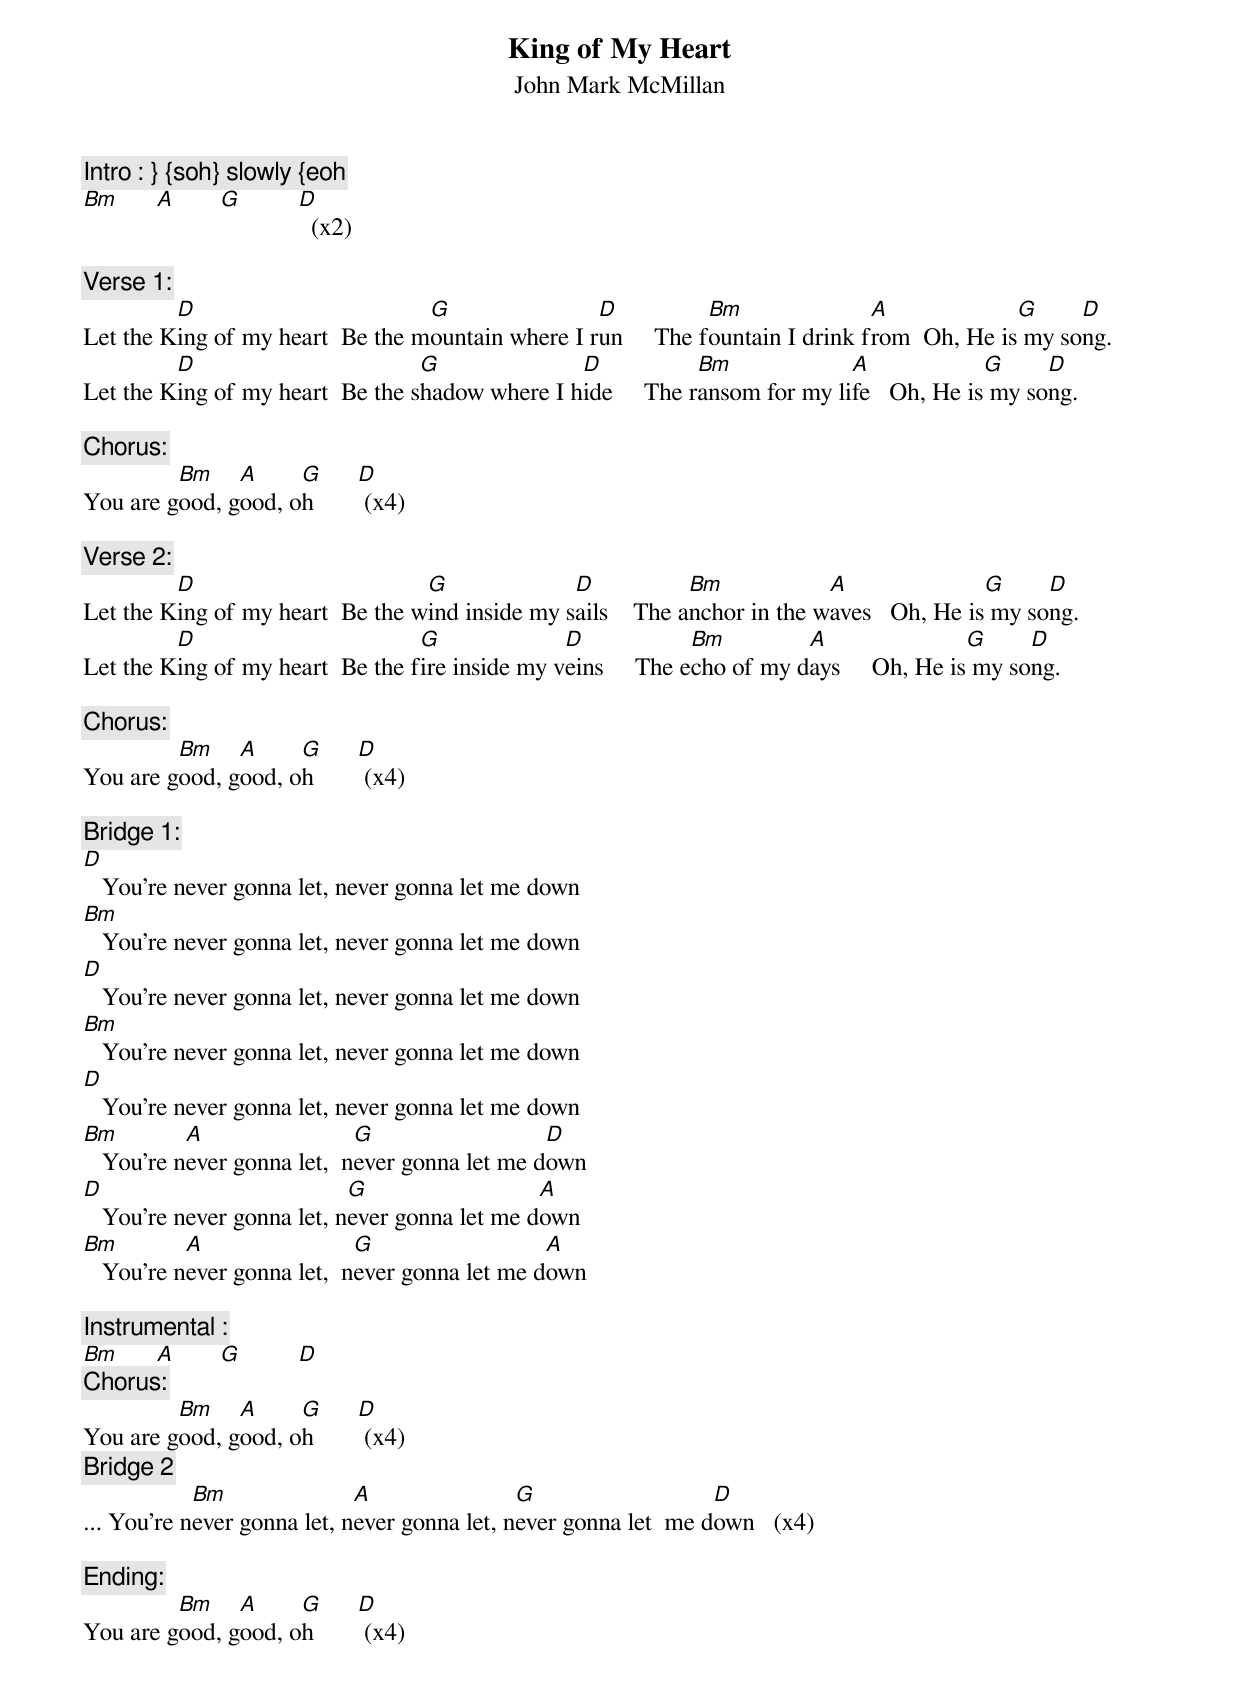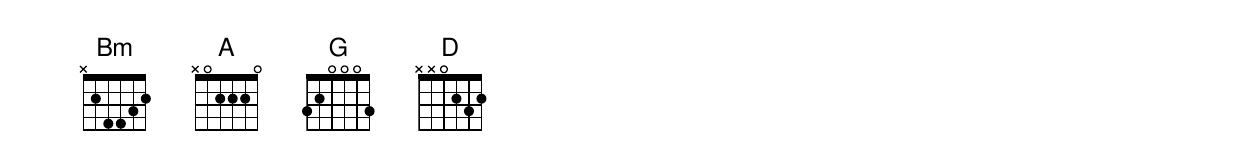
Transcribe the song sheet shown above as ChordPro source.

{title:King of My Heart}
{subtitle:John Mark McMillan}

{c: Intro : } {soh} slowly {eoh}
[Bm]      [A]       [G]         [D]  (x2)

{c: Verse 1: }
Let the K[D]ing of my heart  Be the m[G]ountain where I r[D]un     The f[Bm]ountain I drink f[A]rom  Oh, He is[G] my so[D]ng.
Let the K[D]ing of my heart  Be the s[G]hadow where I h[D]ide     The r[Bm]ansom for my li[A]fe   Oh, He is[G] my so[D]ng.

{c: Chorus: }
You are g[Bm]ood, g[A]ood, o[G]h       [D] (x4)

{c: Verse 2: }
Let the K[D]ing of my heart  Be the w[G]ind inside my s[D]ails    The a[Bm]nchor in the w[A]aves   Oh, He is[G] my so[D]ng.
Let the K[D]ing of my heart  Be the f[G]ire inside my v[D]eins     The e[Bm]cho of my d[A]ays     Oh, He is[G] my so[D]ng.

{c: Chorus: }
You are g[Bm]ood, g[A]ood, o[G]h       [D] (x4)

{c: Bridge 1: }
[D]   You’re never gonna let, never gonna let me down
[Bm]   You’re never gonna let, never gonna let me down
[D]   You’re never gonna let, never gonna let me down
[Bm]   You’re never gonna let, never gonna let me down
[D]   You’re never gonna let, never gonna let me down
[Bm]   You’re n[A]ever gonna let,  n[G]ever gonna let me d[D]own
[D]   You’re never gonna let, n[G]ever gonna let me d[A]own
[Bm]   You’re n[A]ever gonna let,  n[G]ever gonna let me d[A]own

{c: Instrumental : }
[Bm]      [A]       [G]         [D]
{c: Chorus: }
You are g[Bm]ood, g[A]ood, o[G]h       [D] (x4)
{c: Bridge 2}
... You’re n[Bm]ever gonna let, n[A]ever gonna let, n[G]ever gonna let  me d[D]own   (x4)
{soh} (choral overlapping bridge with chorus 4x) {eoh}

{c: Ending: }
You are g[Bm]ood, g[A]ood, o[G]h       [D] (x4)
